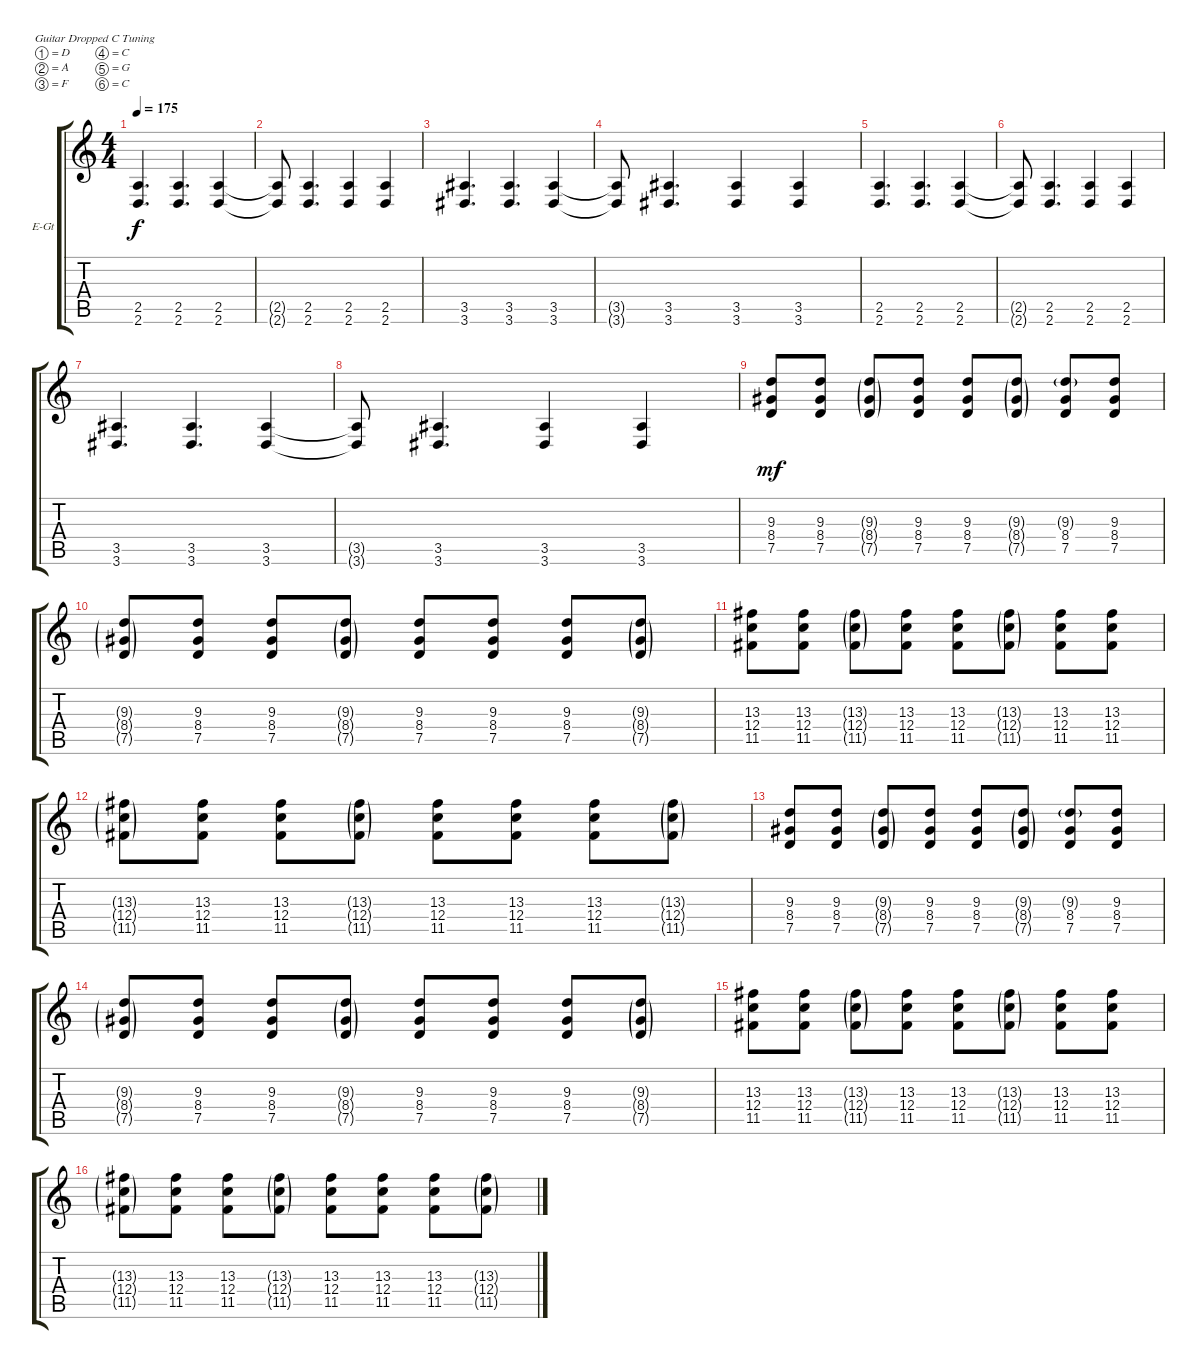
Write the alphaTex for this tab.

\defaultSystemsLayout 4
\bracketExtendMode groupsimilarinstruments
\firstSystemTrackNameOrientation horizontal
\otherSystemsTrackNameOrientation horizontal
\track ("Electric Guitar" "E-Gt") {instrument overdrivenguitar}
\staff {score tabs}
\tuning (D4 A3 F3 C3 G2 C2)
\ts (4 4)
\tempo 175
\clef g2
\ks c
(2.5 2.6).4{d dy f} (2.5 2.6).4{d} (2.5 2.6).4 |
(2.5{t} 2.6{t}).8 (2.5 2.6).4{d} (2.5 2.6).4 (2.5 2.6).4 |
(3.5 3.6).4{d} (3.5 3.6).4{d} (3.5 3.6).4 |
(3.5{t} 3.6{t}).8 (3.5 3.6).4{d} (3.5 3.6).4 (3.5 3.6).4 |
(2.5 2.6).4{d} (2.5 2.6).4{d} (2.5 2.6).4 |
(2.5{t} 2.6{t}).8 (2.5 2.6).4{d} (2.5 2.6).4 (2.5 2.6).4 |
(3.5 3.6).4{d} (3.5 3.6).4{d} (3.5 3.6).4 |
(3.5{t} 3.6{t}).8 (3.5 3.6).4{d} (3.5 3.6).4 (3.5 3.6).4 |
(7.5 8.4 9.3).8{dy mf} (7.5 8.4 9.3).8 (7.5{g} 8.4{g} 9.3{g}).8 (7.5 8.4 9.3).8 (7.5 8.4 9.3).8 (7.5{g} 8.4{g} 9.3{g}).8 (7.5 8.4 9.3{g}).8 (7.5 8.4 9.3).8 |
(7.5{g} 8.4{g} 9.3{g}).8 (7.5 8.4 9.3).8 (7.5 8.4 9.3).8 (7.5{g} 8.4{g} 9.3{g}).8 (7.5 8.4 9.3).8 (7.5 8.4 9.3).8 (7.5 8.4 9.3).8 (7.5{g} 8.4{g} 9.3{g}).8 |
(12.4 11.5 13.3).8 (12.4 11.5 13.3).8 (12.4{g} 11.5{g} 13.3{g}).8 (12.4 11.5 13.3).8 (12.4 11.5 13.3).8 (12.4{g} 11.5{g} 13.3{g}).8 (12.4 11.5 13.3).8 (12.4 11.5 13.3).8 |
(12.4{g} 11.5{g} 13.3{g}).8 (12.4 11.5 13.3).8 (12.4 11.5 13.3).8 (12.4{g} 11.5{g} 13.3{g}).8 (12.4 11.5 13.3).8 (12.4 11.5 13.3).8 (12.4 11.5 13.3).8 (13.3{g} 12.4{g} 11.5{g}).8 |
(7.5 8.4 9.3).8 (7.5 8.4 9.3).8 (7.5{g} 8.4{g} 9.3{g}).8 (7.5 8.4 9.3).8 (7.5 8.4 9.3).8 (7.5{g} 8.4{g} 9.3{g}).8 (7.5 8.4 9.3{g}).8 (7.5 8.4 9.3).8 |
(7.5{g} 8.4{g} 9.3{g}).8 (7.5 8.4 9.3).8 (7.5 8.4 9.3).8 (7.5{g} 8.4{g} 9.3{g}).8 (7.5 8.4 9.3).8 (7.5 8.4 9.3).8 (7.5 8.4 9.3).8 (7.5{g} 8.4{g} 9.3{g}).8 |
(12.4 11.5 13.3).8 (12.4 11.5 13.3).8 (12.4{g} 11.5{g} 13.3{g}).8 (12.4 11.5 13.3).8 (12.4 11.5 13.3).8 (12.4{g} 11.5{g} 13.3{g}).8 (12.4 11.5 13.3).8 (12.4 11.5 13.3).8 |
(12.4{g} 11.5{g} 13.3{g}).8 (12.4 11.5 13.3).8 (12.4 11.5 13.3).8 (12.4{g} 11.5{g} 13.3{g}).8 (12.4 11.5 13.3).8 (12.4 11.5 13.3).8 (12.4 11.5 13.3).8 (13.3{g} 12.4{g} 11.5{g}).8
